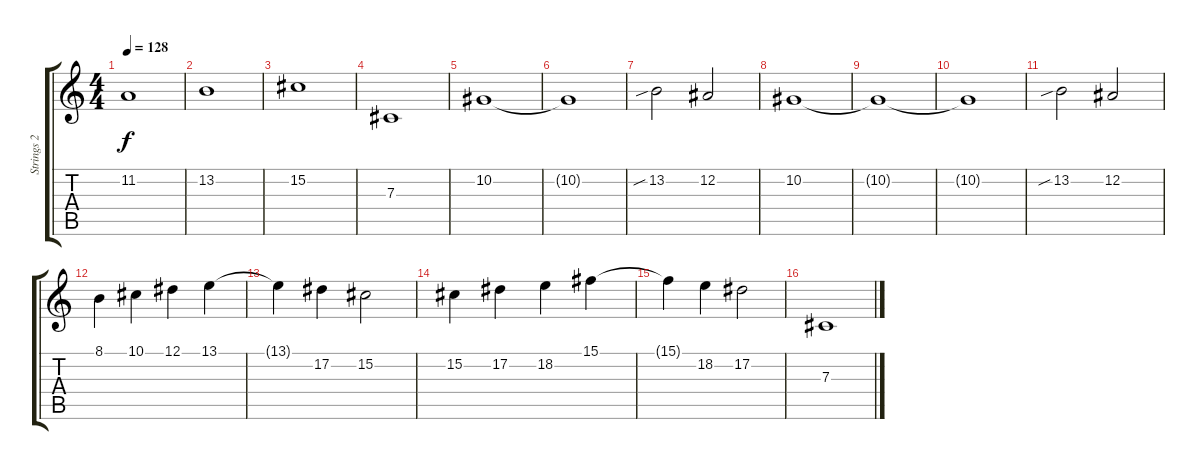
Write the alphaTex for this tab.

\track ("Strings 2" "Strings 2") {instrument stringensemble1}
\staff {score tabs}
\tuning (Eb4 Bb3 Gb3 Db3 Ab2 Eb2) {hide}
\ts (4 4)
\tempo 128
\clef g2
\ks c
11.2.1{dy f} |
13.2.1 |
15.2.1 |
\section ("" "")
7.3.1{volume 13 balance 14} |
10.2.1 |
10.2{t}.1 |
13.2{sib}.2 12.2.2 |
10.2.1 |
10.2{t}.1 |
10.2{t}.1 |
13.2{sib}.2 12.2.2 |
8.1.4 10.1.4 12.1.4 13.1.4 |
13.1{t}.4 17.2.4 15.2.2 |
15.2.4 17.2.4 18.2.4 15.1.4 |
15.1{t}.4 18.2.4 17.2.2 |
7.3.1
